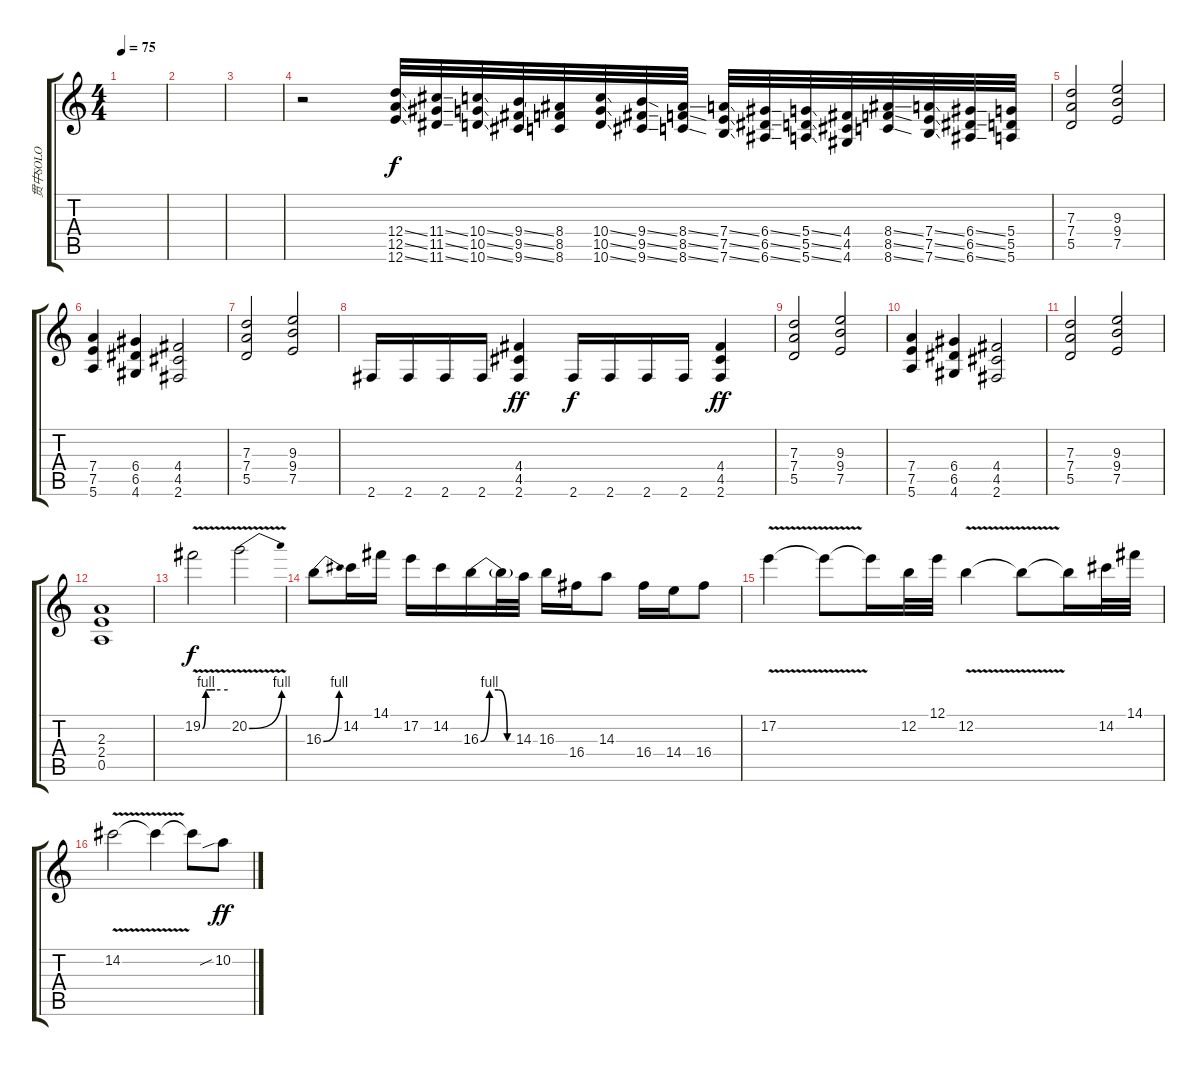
\track ("贯中SOLO" "贯中SOLO") {instrument overdrivenguitar}
\staff {score tabs}
\tuning (E4 B3 G3 D3 A2 E2) {hide}
\ts (4 4)
\tempo 75
\clef g2
\ks c
|
|
|
r.2 (12.4{ss} 12.5{ss} 12.6{ss}).32 (11.4{ss} 11.5{ss} 11.6{ss}).32 (10.4{ss} 10.5{ss} 10.6{ss}).32 (9.4{ss} 9.5{ss} 9.6{ss}).32 (8.4 8.5 8.6).32 (10.4{ss} 10.5{ss} 10.6{ss}).32 (9.4{ss} 9.5{ss} 9.6{ss}).32 (8.4{ss} 8.5{ss} 8.6{ss}).32 (7.4{ss} 7.5{ss} 7.6{ss}).32 (6.4{ss} 6.5{ss} 6.6{ss}).32 (5.4{ss} 5.5{ss} 5.6{ss}).32 (4.4 4.5 4.6).32 (8.4{ss} 8.5{ss} 8.6{ss}).32 (7.4{ss} 7.5{ss} 7.6{ss}).32 (6.4{ss} 6.5{ss} 6.6{ss}).32 (5.4 5.5 5.6).32 |
(7.3 7.4 5.5).2 (9.3 9.4 7.5).2 |
(7.4 7.5 5.6).4 (6.4 6.5 4.6).4 (4.4 4.5 2.6).2 |
(7.3 7.4 5.5).2 (9.3 9.4 7.5).2 |
2.6.16{dy f} 2.6.16 2.6.16 2.6.16 (4.4 4.5 2.6).4{dy ff} 2.6.16{dy f} 2.6.16 2.6.16 2.6.16 (4.4 4.5 2.6).4{dy ff} |
(7.3 7.4 5.5).2 (9.3 9.4 7.5).2 |
(7.4 7.5 5.6).4 (6.4 6.5 4.6).4 (4.4 4.5 2.6).2 |
(7.3 7.4 5.5).2 (9.3 9.4 7.5).2 |
(2.3 2.4 0.5).1 |
19.2{be (custom 0 0 8 4 10 4 15 4 30 4 60 4) v}.2{dy f volume 16} 20.2{be (bend 0 0 60 4) v}.2 |
16.3{be (bend 0 0 60 4)}.8 14.2.16 14.1.16 17.2.16 14.2.16 16.3{be (custom 0 0 15 4 30 4 45 0 60 0)}.16 16.3{t}.32 14.3.32 16.3.16 16.4.16 14.3.8 16.4.16 14.4.16 16.4.8 |
17.2{v}.4 17.2{t}.8 17.2{t}.16 12.2.32 12.1.32 12.2{v}.4 12.2{t}.8 12.2{t}.16 14.2.32 14.1.32 |
14.2{v}.2 14.2{t}.4 14.2{t}.8 10.2{sib}.8{dy ff}
